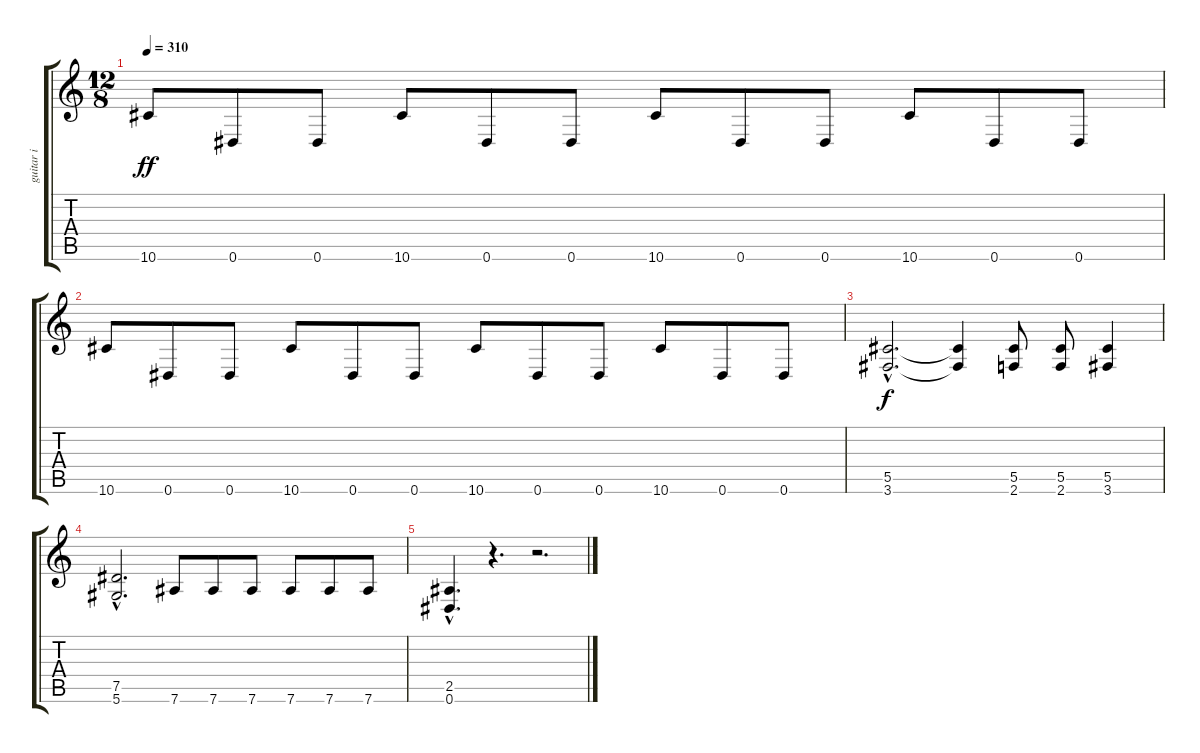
\track ("guitar i" "guitar i") {instrument overdrivenguitar}
\staff {score tabs}
\tuning (Eb4 Bb3 Gb3 Db3 Ab2 Eb2) {hide}
\ts (12 8)
\tempo 310
\clef g2
\ks c
10.6.8{dy ff} 0.6.8 0.6.8 10.6.8 0.6.8 0.6.8 10.6.8 0.6.8 0.6.8 10.6.8 0.6.8 0.6.8 |
10.6.8 0.6.8 0.6.8 10.6.8 0.6.8 0.6.8 10.6.8 0.6.8 0.6.8 10.6.8 0.6.8 0.6.8 |
(5.5{hac} 3.6{hac}).2{d dy f} (5.5{t} 3.6{t}).4 (5.5 2.6).8 (5.5 2.6).8 (5.5 3.6).4 |
(7.5{hac} 5.6{hac}).2{d} 7.6.8 7.6.8 7.6.8 7.6.8 7.6.8 7.6.8 |
(2.5{hac} 0.6{hac}).4{d} r.4{d} r.2{d}
